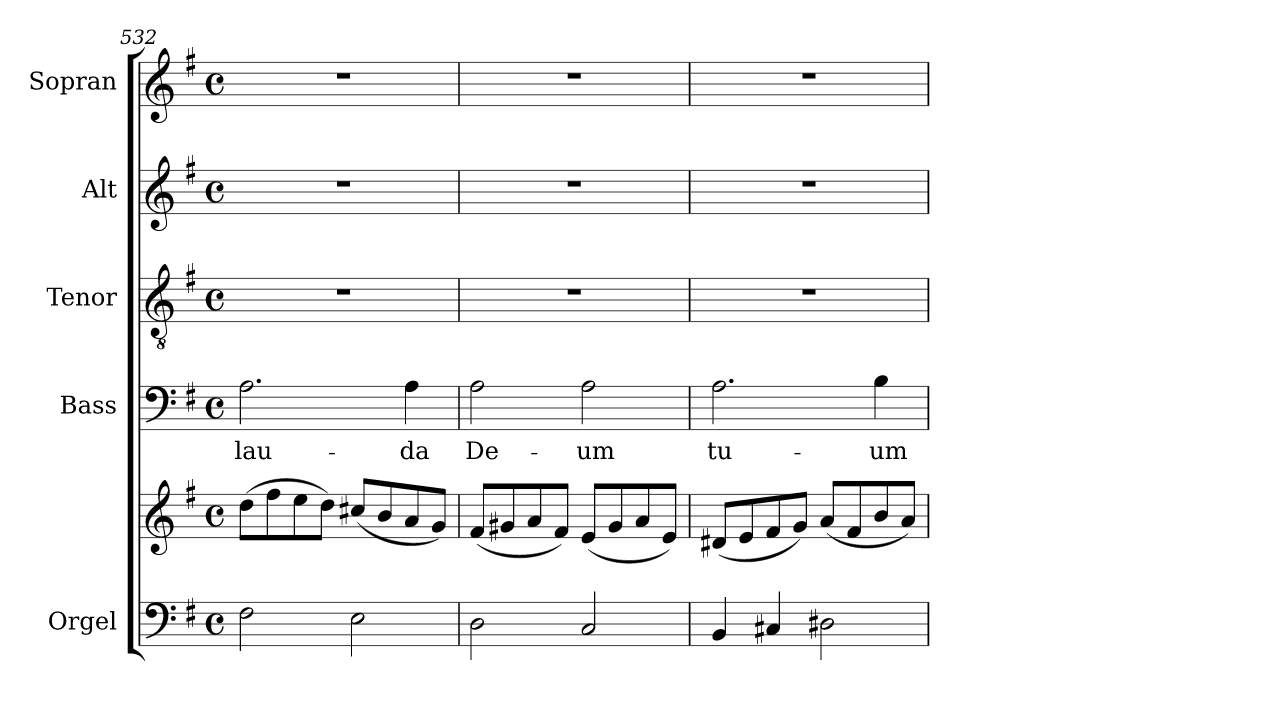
**kern	**kern	**kern	**text	**kern	**kern	**kern
*part5	*part5	*part4	*part4	*part3	*part2	*part1
*staff6	*staff5	*staff4	*staff4	*staff3	*staff2	*staff1
*I"Orgel	*	*I"Bass	*	*I"Tenor	*I"Alt	*I"Sopran
*I'Org.	*	*I'B.	*	*I'T.	*I'A.	*I'S.
*clefF4	*clefG2	*clefF4	*	*clefGv2	*clefG2	*clefG2
*k[f#]	*k[f#]	*k[f#]	*	*k[f#]	*k[f#]	*k[f#]
*G:	*G:	*G:	*	*G:	*G:	*G:
*M4/4	*M4/4	*M4/4	*	*M4/4	*M4/4	*M4/4
*met(c)	*met(c)	*met(c)	*	*met(c)	*met(c)	*met(c)
=532	=532	=532	=532	=532	=532	=532
!	!	!	!LO:LY:b	!	!	!
2F#\	(>8dd\L	2.A\	lau-	1r	1r	1r
.	8ff#\	.	.	.	.	.
.	8ee\	.	.	.	.	.
.	8dd\J)	.	.	.	.	.
2E\	(<8cc#X/L	.	.	.	.	.
.	8b/	.	.	.	.	.
!	!	!	!LO:LY:b	!	!	!
.	8a/	4A\	-da	.	.	.
.	8g/J)	.	.	.	.	.
=533	=533	=533	=533	=533	=533	=533
!	!	!	!LO:LY:b	!	!	!
2D\	(<8f#/L	2A\	De-	1r	1r	1r
.	8g#X/	.	.	.	.	.
.	8a/	.	.	.	.	.
.	8f#/J)	.	.	.	.	.
!	!	!	!LO:LY:b	!	!	!
2C/	(<8e/L	2A\	-um	.	.	.
.	8g#/	.	.	.	.	.
.	8a/	.	.	.	.	.
.	8e/J)	.	.	.	.	.
=534	=534	=534	=534	=534	=534	=534
!	!	!	!LO:LY:b	!	!	!
4BB/	(<8d#X/L	2.A\	tu-	1r	1r	1r
.	8e/	.	.	.	.	.
4C#X/	8f#/	.	.	.	.	.
.	8g/J)	.	.	.	.	.
2D#X\	(<8a/L	.	.	.	.	.
.	8f#/	.	.	.	.	.
!	!	!	!LO:LY:b	!	!	!
.	8b/	4B\	-um	.	.	.
.	8a/J)	.	.	.	.	.
=	=	=	=	=	=	=
*-	*-	*-	*-	*-	*-	*-
